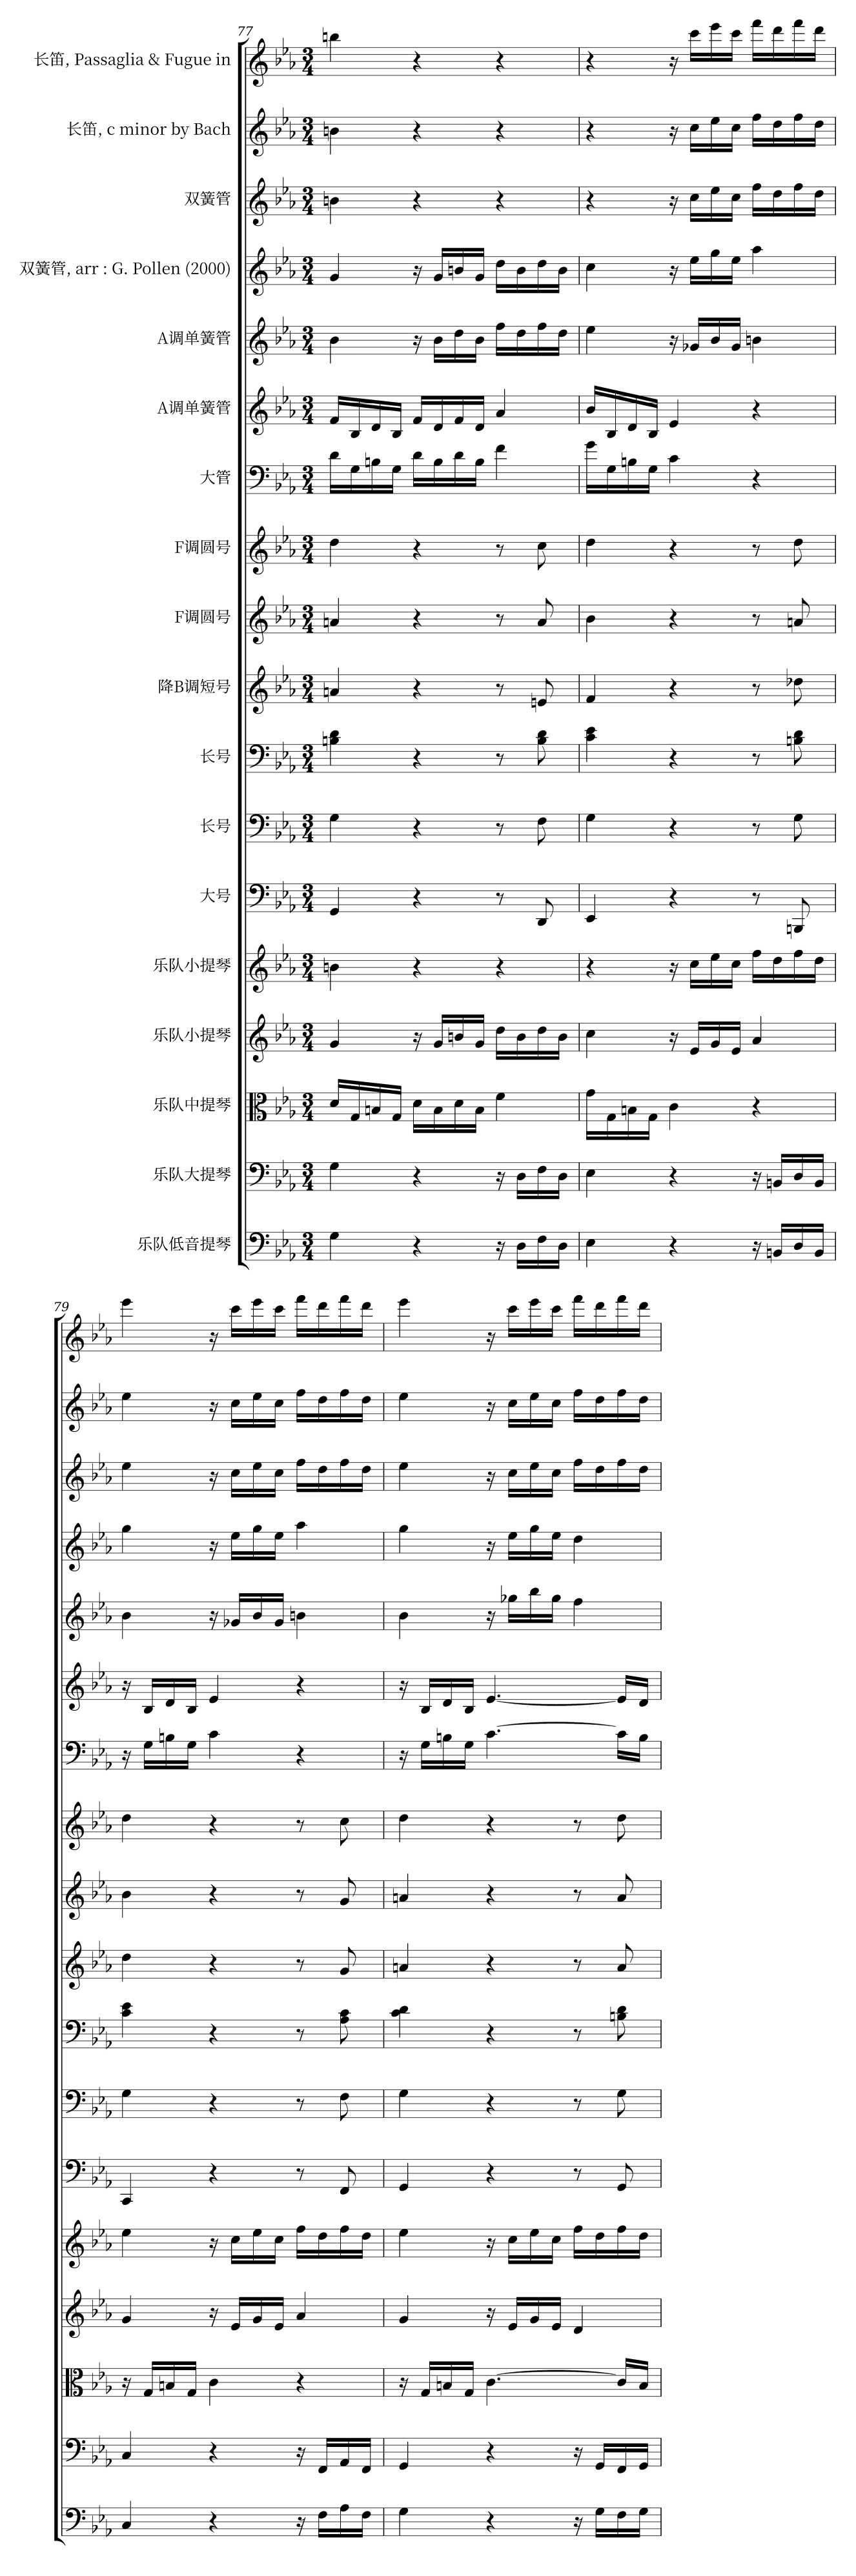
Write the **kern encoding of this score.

**kern	**kern	**kern	**kern	**kern	**kern	**kern	**kern	**kern	**kern	**kern	**kern	**kern	**kern	**kern	**kern	**kern	**kern
*part18	*part17	*part16	*part15	*part14	*part13	*part12	*part11	*part10	*part9	*part8	*part7	*part6	*part5	*part4	*part3	*part2	*part1
*staff18	*staff17	*staff16	*staff15	*staff14	*staff13	*staff12	*staff11	*staff10	*staff9	*staff8	*staff7	*staff6	*staff5	*staff4	*staff3	*staff2	*staff1
*I"乐队低音提琴	*I"乐队大提琴	*I"乐队中提琴	*I"乐队小提琴	*I"乐队小提琴	*I"大号	*I"长号	*I"长号	*I"降B调短号	*I"F调圆号	*I"F调圆号	*I"大管	*I"A调单簧管	*I"A调单簧管	*I"双簧管, arr :  G. Pollen (2000)	*I"双簧管	*I"长笛, c minor by Bach	*I"长笛, Passaglia &amp; Fugue in
!!LO:PB:g=z
*clefF4	*clefF4	*clefC3	*clefG2	*clefG2	*clefF4	*clefF4	*clefF4	*clefG2	*clefG2	*clefG2	*clefF4	*clefG2	*clefG2	*clefG2	*clefG2	*clefG2	*clefG2
*ITrd7c12	*	*	*	*	*	*	*	*ITrd1c2	*ITrd4c7	*ITrd4c7	*	*ITrd2c3	*ITrd2c3	*	*	*	*
*k[b-e-a-]	*k[b-e-a-]	*k[b-e-a-]	*k[b-e-a-]	*k[b-e-a-]	*k[b-e-a-]	*k[b-e-a-]	*k[b-e-a-]	*k[b-e-a-d-g-]	*k[b-e-a-d-]	*k[b-e-a-d-]	*k[b-e-a-]	*k[]	*k[]	*k[b-e-a-]	*k[b-e-a-]	*k[b-e-a-]	*k[b-e-a-]
*M3/4	*M3/4	*M3/4	*M3/4	*M3/4	*M3/4	*M3/4	*M3/4	*M3/4	*M3/4	*M3/4	*M3/4	*M3/4	*M3/4	*M3/4	*M3/4	*M3/4	*M3/4
=77	=77	=77	=77	=77	=77	=77	=77	=77	=77	=77	=77	=77	=77	=77	=77	=77	=77
4GG\	4G\	16d/LL	4g/	4bn\	4GG/	4G\	4Bn\ 4d\	4gn/	4dn/	4g\	16d\LL	16d/LL	4g\	4g/	4bn\	4bn\	4bbn\
.	.	16G/	.	.	.	.	.	.	.	.	16G\	16G/	.	.	.	.	.
.	.	16Bn/	.	.	.	.	.	.	.	.	16Bn\	16B/	.	.	.	.	.
.	.	16G/JJ	.	.	.	.	.	.	.	.	16G\JJ	16G/JJ	.	.	.	.	.
4r	4r	16d\LL	16r	4r	4r	4r	4r	4r	4r	4r	16d\LL	16d/LL	16r	16r	4r	4r	4r
.	.	16B\	16g/LL	.	.	.	.	.	.	.	16B\	16B/	16g\LL	16g/LL	.	.	.
.	.	16d\	16bn/	.	.	.	.	.	.	.	16d\	16d/	16b\	16bn/	.	.	.
.	.	16B\JJ	16g/JJ	.	.	.	.	.	.	.	16B\JJ	16B/JJ	16g\JJ	16g/JJ	.	.	.
16r	16r	4f\	16dd\LL	4r	8r	8r	8r	8r	8r	8r	4f\	4f/	16dd\LL	16dd\LL	4r	4r	4r
16DD\LL	16D\LL	.	16b\	.	.	.	.	.	.	.	.	.	16b\	16b\	.	.	.
16FF\	16F\	.	16dd\	.	8DD/	8F\	8B\ 8d\	8dn/	8d/	8f\	.	.	16dd\	16dd\	.	.	.
16DD\JJ	16D\JJ	.	16b\JJ	.	.	.	.	.	.	.	.	.	16b\JJ	16b\JJ	.	.	.
=78	=78	=78	=78	=78	=78	=78	=78	=78	=78	=78	=78	=78	=78	=78	=78	=78	=78
4EE-\	4E-\	16g\LL	4cc\	4r	4EE-/	4G\	4c\ 4e-\	4e-/	4e-\	4g\	16g\LL	16g/LL	4cc\	4cc\	4r	4r	4r
.	.	16G\	.	.	.	.	.	.	.	.	16G\	16G/	.	.	.	.	.
.	.	16Bn\	.	.	.	.	.	.	.	.	16Bn\	16B/	.	.	.	.	.
.	.	16G\JJ	.	.	.	.	.	.	.	.	16G\JJ	16G/JJ	.	.	.	.	.
4r	4r	4c\	16r	16r	4r	4r	4r	4r	4r	4r	4c\	4c/	16r	16r	16r	16r	16r
.	.	.	16e-/LL	16cc\LL	.	.	.	.	.	.	.	.	16e-X/LL	16ee-\LL	16cc\LL	16cc\LL	16ccc\LL
.	.	.	16g/	16ee-\	.	.	.	.	.	.	.	.	16g/	16gg\	16ee-\	16ee-\	16eee-\
.	.	.	16e-/JJ	16cc\JJ	.	.	.	.	.	.	.	.	16e-/JJ	16ee-\JJ	16cc\JJ	16cc\JJ	16ccc\JJ
16r	16r	4r	4a-/	16ff\LL	8r	8r	8r	8r	8r	8r	4r	4r	4g#X\	4aa-\	16ff\LL	16ff\LL	16fff\LL
16BBBn/LL	16BBn/LL	.	.	16dd\	.	.	.	.	.	.	.	.	.	.	16dd\	16dd\	16ddd\
16DD/	16D/	.	.	16ff\	8BBBn/	8G\	8Bn\ 8d\	8cc-X\	8dn/	8g\	.	.	.	.	16ff\	16ff\	16fff\
16BBB/JJ	16BB/JJ	.	.	16dd\JJ	.	.	.	.	.	.	.	.	.	.	16dd\JJ	16dd\JJ	16ddd\JJ
!!LO:PB:g=z
=79	=79	=79	=79	=79	=79	=79	=79	=79	=79	=79	=79	=79	=79	=79	=79	=79	=79
4CC/	4C/	16r	4g/	4ee-\	4CC/	4G\	4c\ 4e-\	4cc\	4e-\	4g\	16r	16r	4g\	4gg\	4ee-\	4ee-\	4eee-\
.	.	16G/LL	.	.	.	.	.	.	.	.	16G\LL	16G/LL	.	.	.	.	.
.	.	16Bn/	.	.	.	.	.	.	.	.	16Bn\	16B/	.	.	.	.	.
.	.	16G/JJ	.	.	.	.	.	.	.	.	16G\JJ	16G/JJ	.	.	.	.	.
4r	4r	4c\	16r	16r	4r	4r	4r	4r	4r	4r	4c\	4c/	16r	16r	16r	16r	16r
.	.	.	16e-/LL	16cc\LL	.	.	.	.	.	.	.	.	16e-X/LL	16ee-\LL	16cc\LL	16cc\LL	16ccc\LL
.	.	.	16g/	16ee-\	.	.	.	.	.	.	.	.	16g/	16gg\	16ee-\	16ee-\	16eee-\
.	.	.	16e-/JJ	16cc\JJ	.	.	.	.	.	.	.	.	16e-/JJ	16ee-\JJ	16cc\JJ	16cc\JJ	16ccc\JJ
16r	16r	4r	4a-/	16ff\LL	8r	8r	8r	8r	8r	8r	4r	4r	4g#X\	4aa-\	16ff\LL	16ff\LL	16fff\LL
16FF\LL	16FF/LL	.	.	16dd\	.	.	.	.	.	.	.	.	.	.	16dd\	16dd\	16ddd\
16AA-\	16AA-/	.	.	16ff\	8FF/	8F\	8A-\ 8c\	8f/	8c/	8f\	.	.	.	.	16ff\	16ff\	16fff\
16FF\JJ	16FF/JJ	.	.	16dd\JJ	.	.	.	.	.	.	.	.	.	.	16dd\JJ	16dd\JJ	16ddd\JJ
=80	=80	=80	=80	=80	=80	=80	=80	=80	=80	=80	=80	=80	=80	=80	=80	=80	=80
4GG\	4GG/	16r	4g/	4ee-\	4GG/	4G\	4c\ 4d\	4gn/	4dn/	4g\	16r	16r	4g\	4gg\	4ee-\	4ee-\	4eee-\
.	.	16G/LL	.	.	.	.	.	.	.	.	16G\LL	16G/LL	.	.	.	.	.
.	.	16Bn/	.	.	.	.	.	.	.	.	16Bn\	16B/	.	.	.	.	.
.	.	16G/JJ	.	.	.	.	.	.	.	.	16G\JJ	16G/JJ	.	.	.	.	.
4r	4r	[4.c\	16r	16r	4r	4r	4r	4r	4r	4r	[4.c\	[4.c/	16r	16r	16r	16r	16r
.	.	.	16e-/LL	16cc\LL	.	.	.	.	.	.	.	.	16ee-X\LL	16ee-\LL	16cc\LL	16cc\LL	16ccc\LL
.	.	.	16g/	16ee-\	.	.	.	.	.	.	.	.	16gg\	16gg\	16ee-\	16ee-\	16eee-\
.	.	.	16e-/JJ	16cc\JJ	.	.	.	.	.	.	.	.	16ee-\JJ	16ee-\JJ	16cc\JJ	16cc\JJ	16ccc\JJ
16r	16r	.	4d/	16ff\LL	8r	8r	8r	8r	8r	8r	.	.	4dd\	4dd\	16ff\LL	16ff\LL	16fff\LL
16GG\LL	16GG/LL	.	.	16dd\	.	.	.	.	.	.	.	.	.	.	16dd\	16dd\	16ddd\
16FF\	16FF/	16c/LL]	.	16ff\	8GG/	8G\	8Bn\ 8d\	8g/	8d/	8g\	16c\LL]	16c/LL]	.	.	16ff\	16ff\	16fff\
16GG\JJ	16GG/JJ	16B/JJ	.	16dd\JJ	.	.	.	.	.	.	16B\JJ	16B/JJ	.	.	16dd\JJ	16dd\JJ	16ddd\JJ
=	=	=	=	=	=	=	=	=	=	=	=	=	=	=	=	=	=
*-	*-	*-	*-	*-	*-	*-	*-	*-	*-	*-	*-	*-	*-	*-	*-	*-	*-
